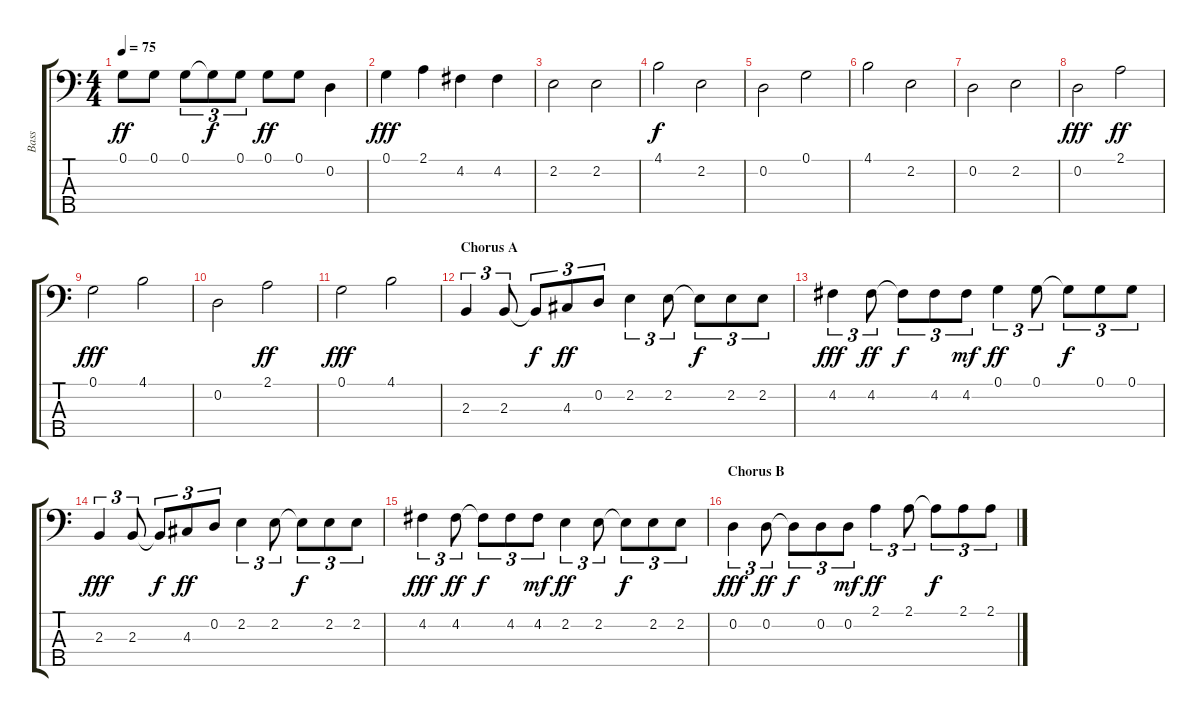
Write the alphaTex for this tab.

\track ("Bass" "Bass") {instrument electricbassfinger}
\staff {score tabs}
\tuning (G2 D2 A1 E1 B0) {hide}
\ts (4 4)
\tempo 75
\clef f4
\ks c
0.1.8{dy ff} 0.1.8 0.1.8{tu (3 2)} 0.1{t}.8{tu (3 2) dy f} 0.1.8{tu (3 2)} 0.1.8{dy ff} 0.1.8 0.2.4 |
0.1.4{dy fff} 2.1.4 4.2.4 4.2.4 |
2.2.2 2.2.2 |
4.1.2{dy f} 2.2.2 |
0.2.2 0.1.2 |
4.1.2 2.2.2 |
0.2.2 2.2.2 |
0.2.2{dy fff} 2.1.2{dy ff} |
0.1.2{dy fff} 4.1.2 |
0.2.2 2.1.2{dy ff} |
0.1.2{dy fff} 4.1.2 |
\section ("" "Chorus A")
2.3.4{tu (3 2)} 2.3.8{tu (3 2)} 2.3{t}.8{tu (3 2) dy f} 4.3.8{tu (3 2) dy ff} 0.2.8{tu (3 2)} 2.2.4{tu (3 2)} 2.2.8{tu (3 2)} 2.2{t}.8{tu (3 2) dy f} 2.2.8{tu (3 2)} 2.2.8{tu (3 2)} |
4.2.4{tu (3 2) dy fff} 4.2.8{tu (3 2) dy ff} 4.2{t}.8{tu (3 2) dy f} 4.2.8{tu (3 2)} 4.2.8{tu (3 2) dy mf} 0.1.4{tu (3 2) dy ff} 0.1.8{tu (3 2)} 0.1{t}.8{tu (3 2) dy f} 0.1.8{tu (3 2)} 0.1.8{tu (3 2)} |
2.3.4{tu (3 2) dy fff} 2.3.8{tu (3 2)} 2.3{t}.8{tu (3 2) dy f} 4.3.8{tu (3 2) dy ff} 0.2.8{tu (3 2)} 2.2.4{tu (3 2)} 2.2.8{tu (3 2)} 2.2{t}.8{tu (3 2) dy f} 2.2.8{tu (3 2)} 2.2.8{tu (3 2)} |
4.2.4{tu (3 2) dy fff} 4.2.8{tu (3 2) dy ff} 4.2{t}.8{tu (3 2) dy f} 4.2.8{tu (3 2)} 4.2.8{tu (3 2) dy mf} 2.2.4{tu (3 2) dy ff} 2.2.8{tu (3 2)} 2.2{t}.8{tu (3 2) dy f} 2.2.8{tu (3 2)} 2.2.8{tu (3 2)} |
\section ("" "Chorus B")
0.2.4{tu (3 2) dy fff} 0.2.8{tu (3 2) dy ff} 0.2{t}.8{tu (3 2) dy f} 0.2.8{tu (3 2)} 0.2.8{tu (3 2) dy mf} 2.1.4{tu (3 2) dy ff} 2.1.8{tu (3 2)} 2.1{t}.8{tu (3 2) dy f} 2.1.8{tu (3 2)} 2.1.8{tu (3 2)}
